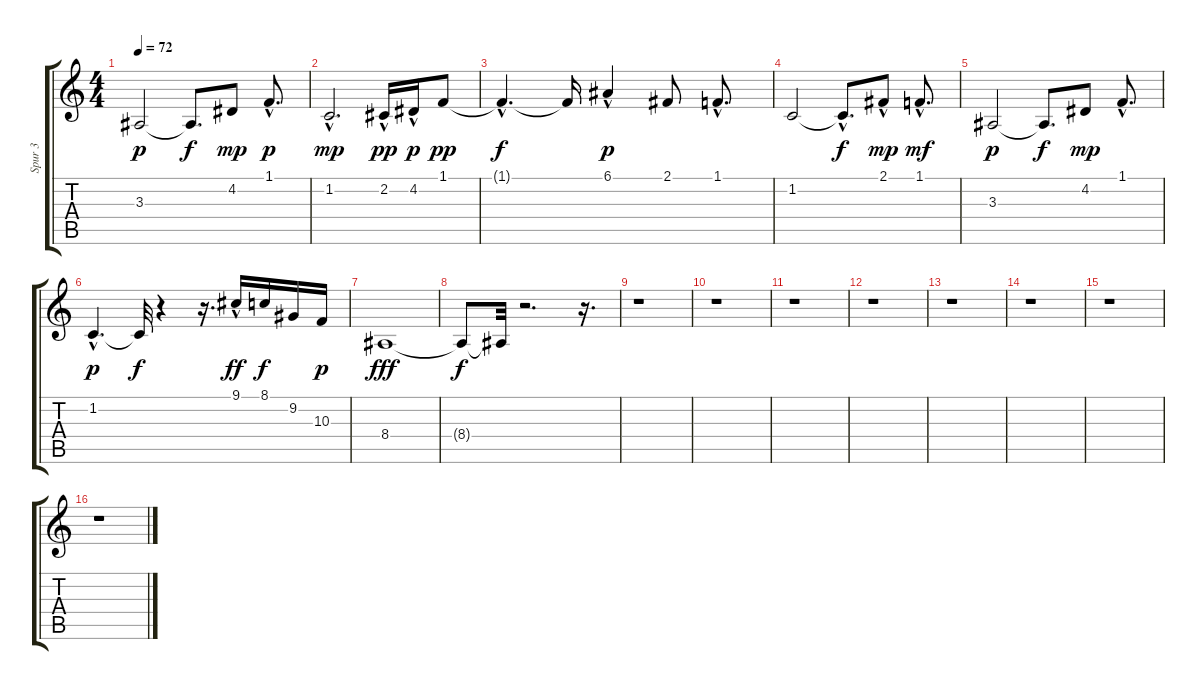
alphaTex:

\track ("Spur 3" "Spur 3") {instrument acousticgrandpiano}
\staff {score tabs}
\tuning (E4 B3 G3 D3 A2 E2) {hide}
\ts (4 4)
\tempo 72
\clef g2
\ks c
3.3.2{dy p} 3.3{t}.8{d dy f} 4.2.8{dy mp} 1.1{hac}.8{d dy p} |
1.2{hac}.2{d dy mp} 2.2{hac}.16{dy pp} 4.2{hac}.16{dy p} 1.1.8{dy pp} |
1.1{hac t}.4{d dy f} 1.1{t}.16 6.1{hac}.4{dy p} 2.1.8 1.1{hac}.8{d} |
1.2.2 1.2{hac t}.8{d dy f} 2.1{hac}.8{dy mp} 1.1{hac}.8{d dy mf} |
3.3.2{dy p} 3.3{t}.8{d dy f} 4.2.8{dy mp} 1.1{hac}.8{d} |
1.2{hac}.4{d dy p} 1.2{t}.32{dy f} r.4 r.16{d} 9.1{hac}.16{dy ff} 8.1.16{dy f} 9.2.16 10.3.16{dy p} |
8.4.1{dy fff} |
8.4{t}.8{dy f} 8.4{t}.32 r.2{d} r.16{d} |
r.1 |
r.1 |
r.1 |
r.1 |
r.1 |
r.1 |
r.1 |
r.1
